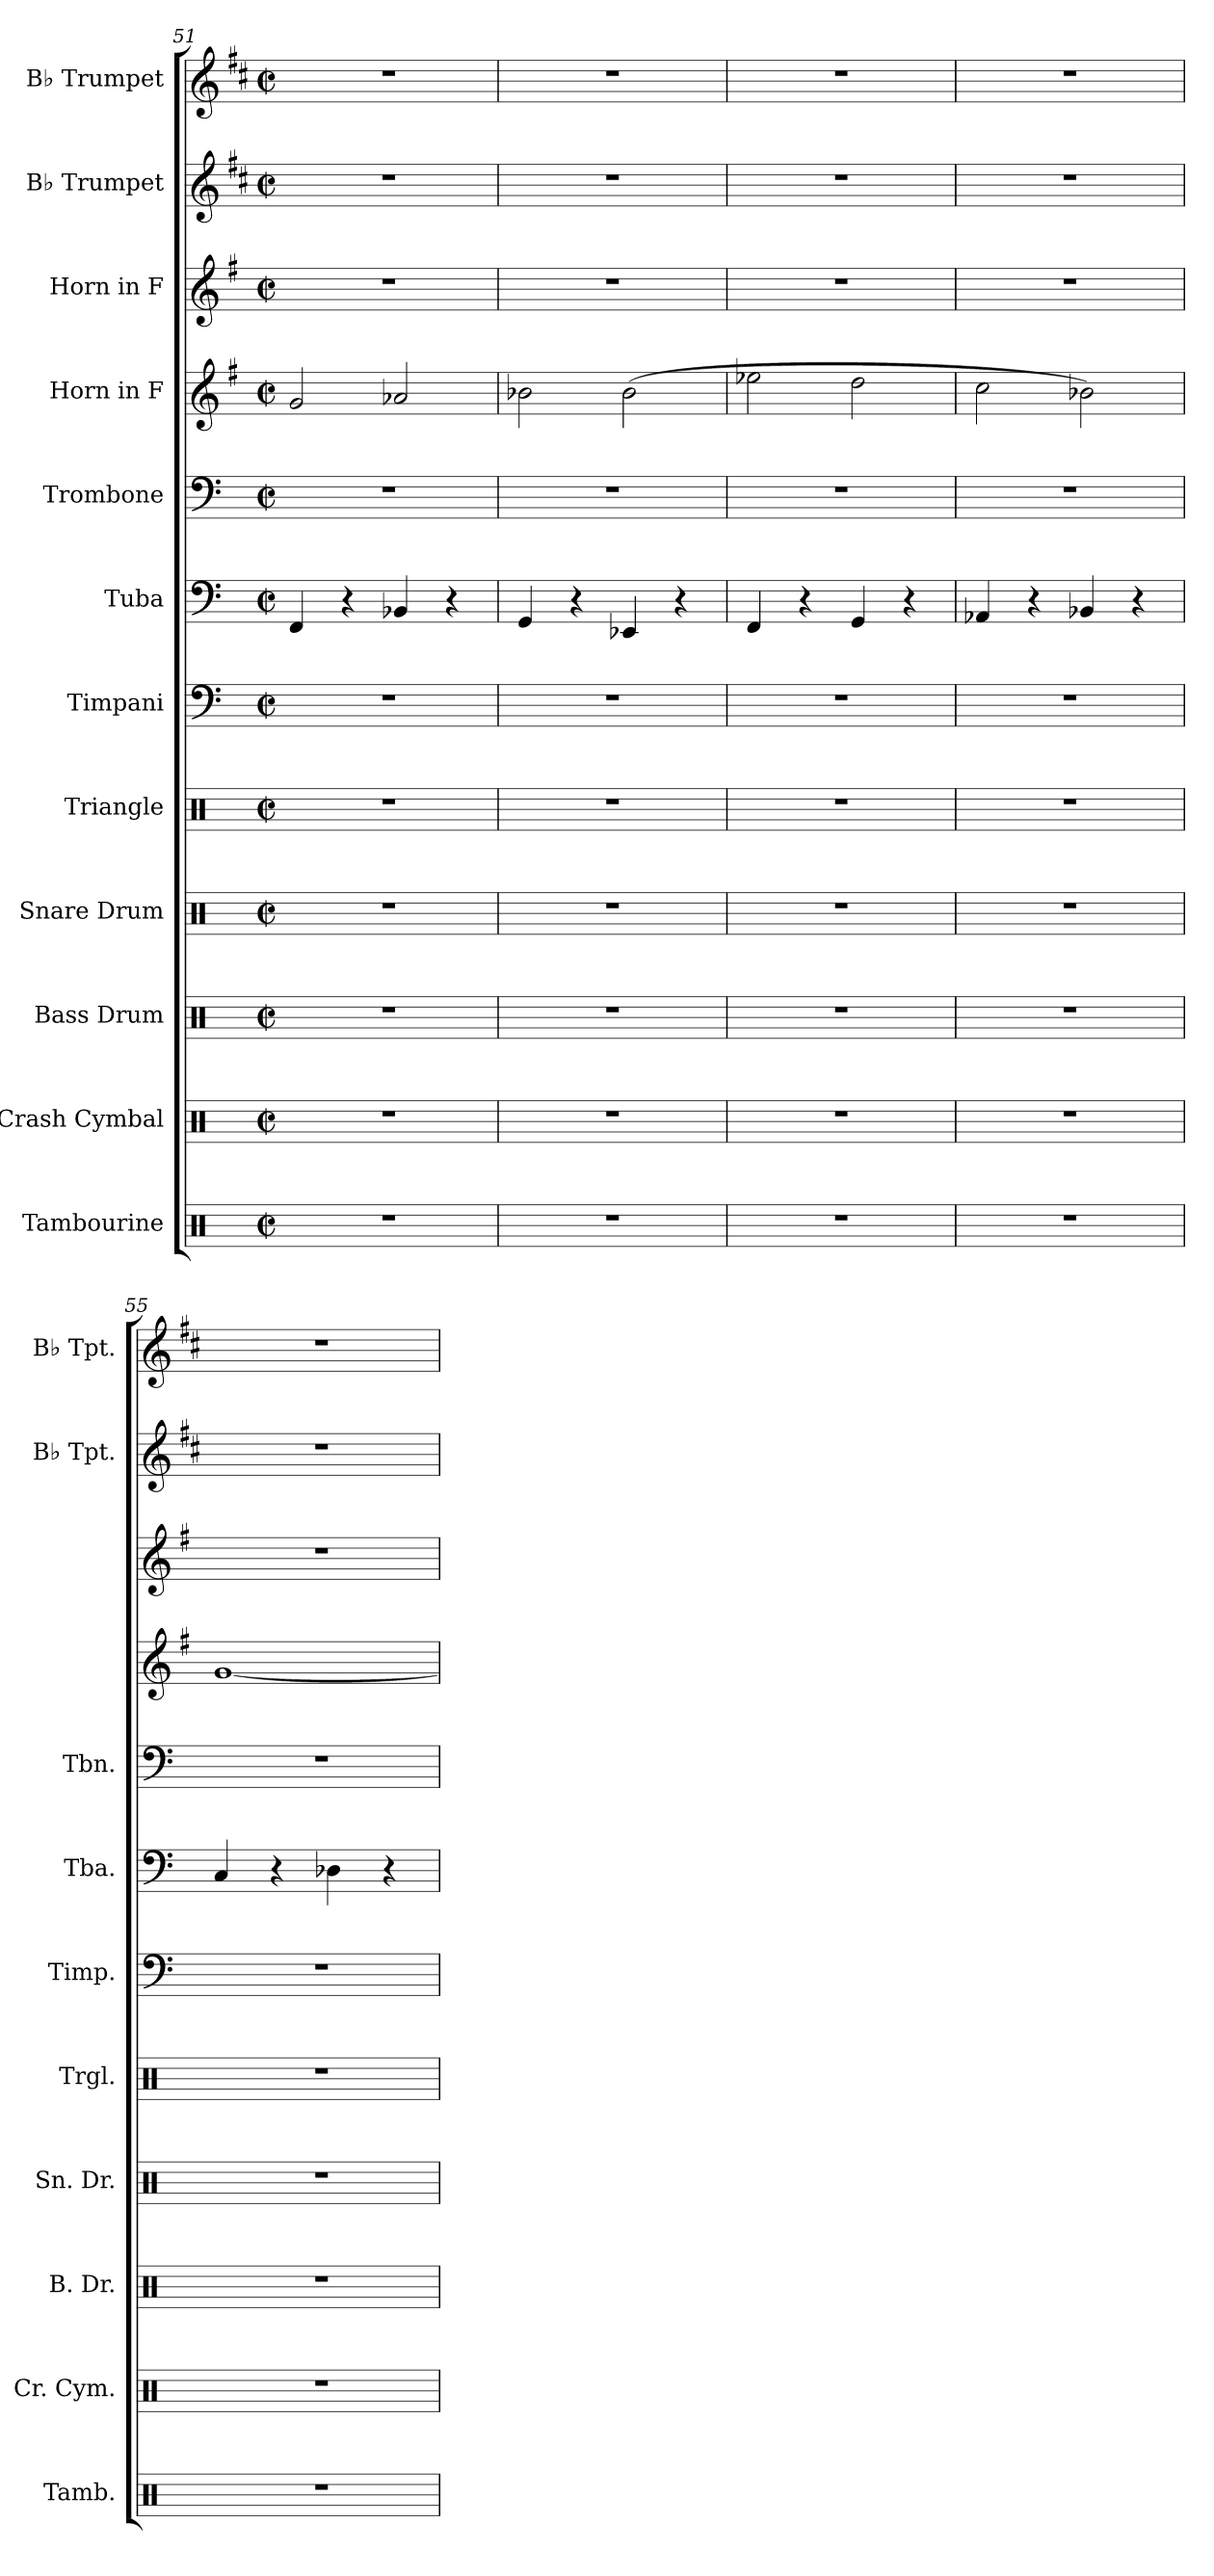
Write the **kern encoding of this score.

**kern	**kern	**kern	**kern	**kern	**kern	**kern	**kern	**kern	**kern	**kern	**kern
*part12	*part11	*part10	*part9	*part8	*part7	*part6	*part5	*part4	*part3	*part2	*part1
*staff12	*staff11	*staff10	*staff9	*staff8	*staff7	*staff6	*staff5	*staff4	*staff3	*staff2	*staff1
*I"Tambourine	*I"Crash Cymbal	*I"Bass Drum	*I"Snare Drum	*I"Triangle	*I"Timpani	*I"Tuba	*I"Trombone	*I"Horn in F	*I"Horn in F	*I"B♭ Trumpet	*I"B♭ Trumpet
*I'Tamb.	*I'Cr. Cym.	*I'B. Dr.	*I'Sn. Dr.	*I'Trgl.	*I'Timp.	*I'Tba.	*I'Tbn.	*	*	*I'B♭ Tpt.	*I'B♭ Tpt.
*clefX	*clefX	*clefX	*clefX	*clefX	*clefF4	*clefF4	*clefF4	*clefG2	*clefG2	*clefG2	*clefG2
*	*	*	*	*	*	*	*	*ITrd4c7	*ITrd4c7	*ITrd1c2	*ITrd1c2
*k[]	*k[]	*k[]	*k[]	*k[]	*k[]	*k[]	*k[]	*k[]	*k[]	*k[]	*k[]
*M2/2	*M2/2	*M2/2	*M2/2	*M2/2	*M2/2	*M2/2	*M2/2	*M2/2	*M2/2	*M2/2	*M2/2
*met(c|)	*met(c|)	*met(c|)	*met(c|)	*met(c|)	*met(c|)	*met(c|)	*met(c|)	*met(c|)	*met(c|)	*met(c|)	*met(c|)
=51	=51	=51	=51	=51	=51	=51	=51	=51	=51	=51	=51
1r	1r	1r	1r	1r	1r	4FF/	1r	2c/	1r	1r	1r
.	.	.	.	.	.	4r	.	.	.	.	.
.	.	.	.	.	.	4BB-X/	.	2d-X/	.	.	.
.	.	.	.	.	.	4r	.	.	.	.	.
=52	=52	=52	=52	=52	=52	=52	=52	=52	=52	=52	=52
1r	1r	1r	1r	1r	1r	4GG/	1r	2e-X\	1r	1r	1r
.	.	.	.	.	.	4r	.	.	.	.	.
.	.	.	.	.	.	4EE-X/	.	(2e-\	.	.	.
.	.	.	.	.	.	4r	.	.	.	.	.
=53	=53	=53	=53	=53	=53	=53	=53	=53	=53	=53	=53
1r	1r	1r	1r	1r	1r	4FF/	1r	2a-X\	1r	1r	1r
.	.	.	.	.	.	4r	.	.	.	.	.
.	.	.	.	.	.	4GG/	.	2g\	.	.	.
.	.	.	.	.	.	4r	.	.	.	.	.
!!LO:PB:g=z
=54	=54	=54	=54	=54	=54	=54	=54	=54	=54	=54	=54
1r	1r	1r	1r	1r	1r	4AA-X/	1r	2f\	1r	1r	1r
.	.	.	.	.	.	4r	.	.	.	.	.
.	.	.	.	.	.	4BB-X/	.	2e-X\)	.	.	.
.	.	.	.	.	.	4r	.	.	.	.	.
=55	=55	=55	=55	=55	=55	=55	=55	=55	=55	=55	=55
1r	1r	1r	1r	1r	1r	4C/	1r	[1c	1r	1r	1r
.	.	.	.	.	.	4r	.	.	.	.	.
.	.	.	.	.	.	4D-X\	.	.	.	.	.
.	.	.	.	.	.	4r	.	.	.	.	.
=	=	=	=	=	=	=	=	=	=	=	=
*-	*-	*-	*-	*-	*-	*-	*-	*-	*-	*-	*-
